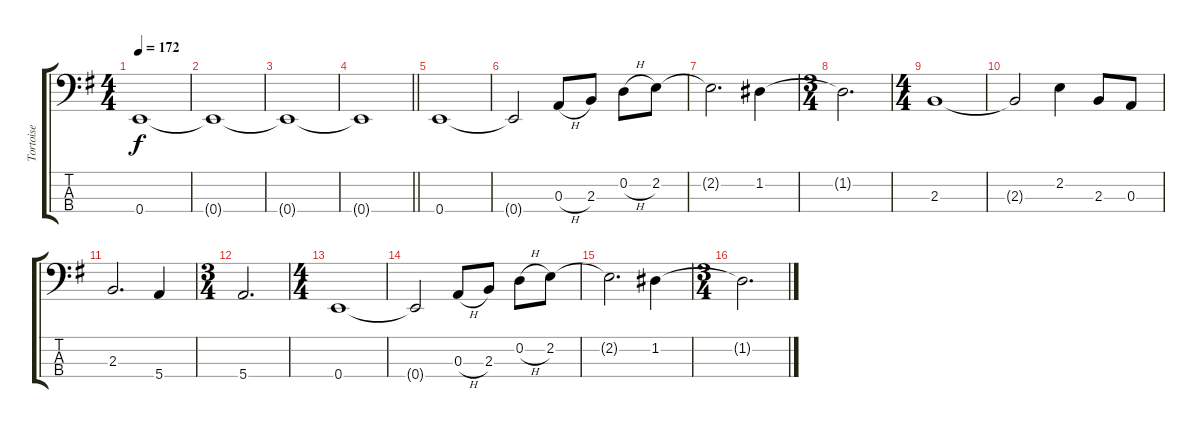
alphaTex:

\track ("Tortoise" "Tortoise") {instrument electricbassfinger}
\staff {score tabs}
\tuning (G2 D2 A1 E1) {hide}
\ts (4 4)
\tempo 172
\clef f4
\ks g
0.4{t}.1{dy f} |
0.4{t}.1 |
0.4{t}.1 |
\barLineRight lightlight
0.4{t}.1 |
\section ("" "")
0.4.1{volume 14} |
0.4{t}.2 0.3{h}.8 2.3.8 0.2{h}.8 2.2.8 |
2.2{t}.2{d} 1.2.4 |
\ts (3 4)
1.2{t}.2{d} |
\ts (4 4)
2.3.1 |
2.3{t}.2 2.2.4 2.3.8 0.3.8 |
2.3.2{d} 5.4.4 |
\ts (3 4)
5.4.2{d} |
\ts (4 4)
0.4.1 |
0.4{t}.2 0.3{h}.8 2.3.8 0.2{h}.8 2.2.8 |
2.2{t}.2{d} 1.2.4 |
\ts (3 4)
1.2{t}.2{d}
